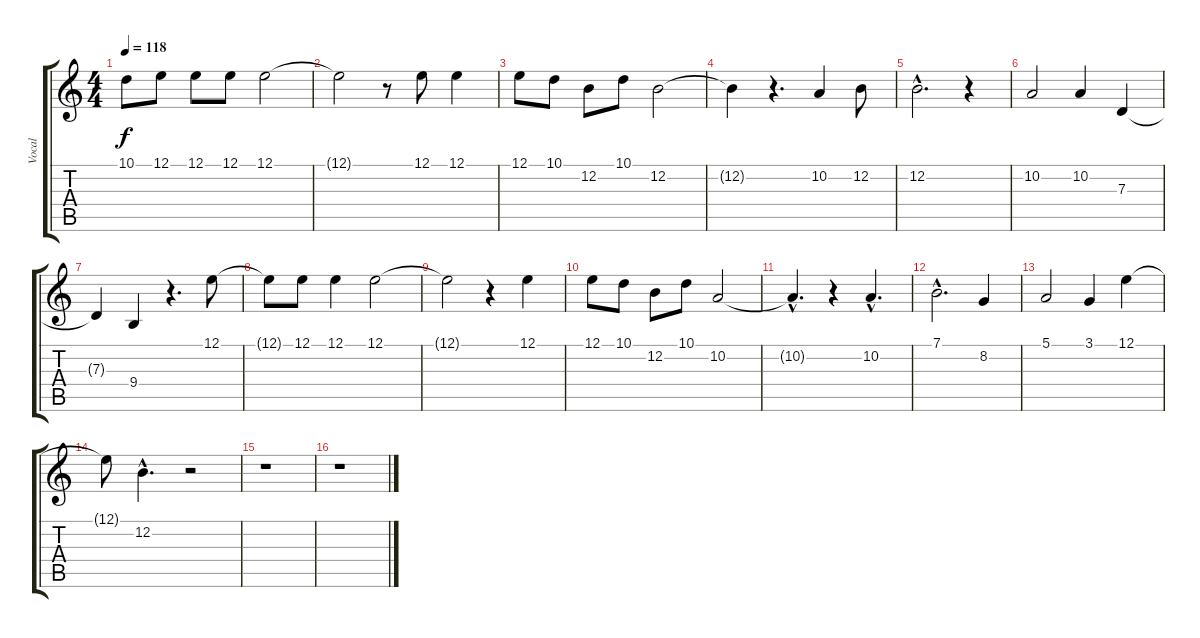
\track ("Vocal" "Vocal") {instrument synthvoice}
\staff {score tabs}
\tuning (E4 B3 G3 D3 A2 E2) {hide}
\ts (4 4)
\tempo 118
\clef g2
\ks c
10.1{t}.8{dy f} 12.1.8 12.1.8 12.1.8 12.1.2 |
12.1{t}.2 r.8 12.1.8 12.1.4 |
12.1.8 10.1.8 12.2.8 10.1.8 12.2.2 |
12.2{t}.4 r.4{d} 10.2.4 12.2.8 |
12.2{hac}.2{d} r.4 |
10.2.2 10.2.4 7.3.4 |
7.3{t}.4 9.4.4 r.4{d} 12.1.8 |
12.1{t}.8 12.1.8 12.1.4 12.1.2 |
12.1{t}.2 r.4 12.1.4 |
12.1.8 10.1.8 12.2.8 10.1.8 10.2.2 |
10.2{hac t}.4{d} r.4 10.2{hac}.4{d} |
7.1{hac}.2{d} 8.2.4 |
5.1.2 3.1.4 12.1.4 |
12.1{t}.8 12.2{hac}.4{d} r.2 |
r.1 |
r.1
